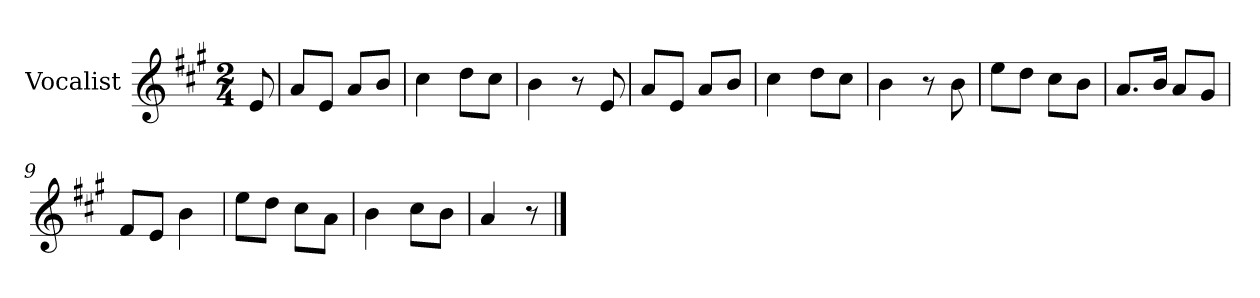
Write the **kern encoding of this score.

**kern
*part1
*staff1
*I"Vocalist
*k[f#c#g#]
*A:
*M2/4
=
8e
=1
8aL
8eJ
8aL
8bJ
=2
4cc#
8ddL
8cc#J
=3
4b
8r
8e
=4
8aL
8eJ
8aL
8bJ
=5
4cc#
8ddL
8cc#J
=6
4b
8r
8b
=7
8eeL
8ddJ
8cc#L
8bJ
=8
8.aL
16bJk
8aL
8g#J
=9
8f#L
8eJ
4b
=10
8eeL
8ddJ
8cc#L
8aJ
=11
4b
8cc#L
8bJ
=12
4a
8r
==
*-
